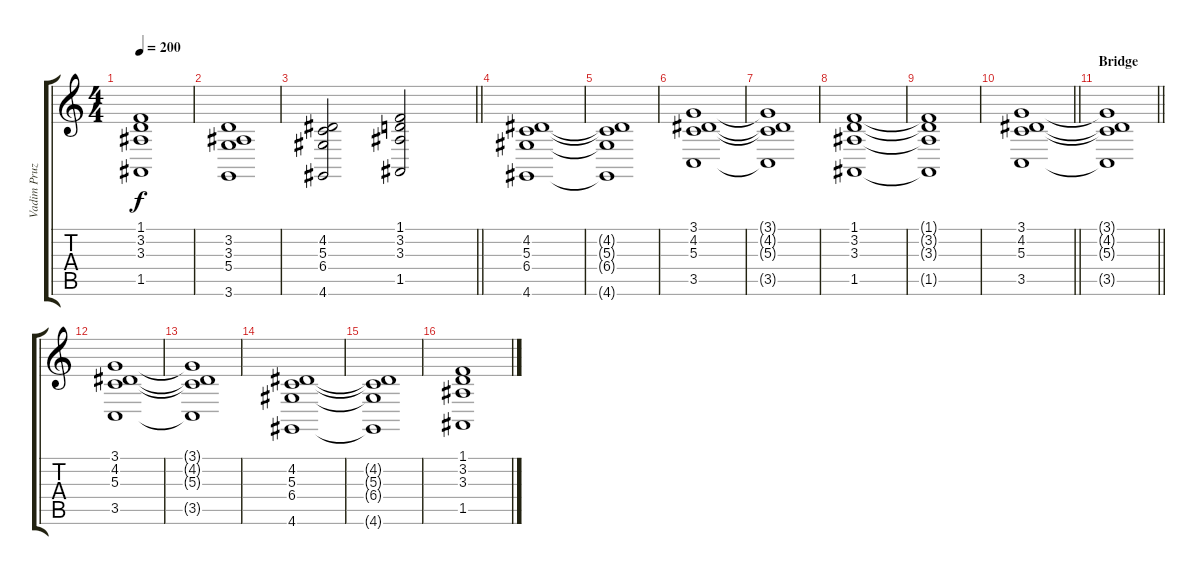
\track ("Vadim Pruzhanov (Ensemble)" "Vadim Pruz") {instrument stringensemble1}
\staff {score tabs}
\tuning (E4 B3 G3 D3 A2 E2) {hide}
\ts (4 4)
\tempo 200
\clef g2
\ks aminor
(1.1{t} 3.2{t} 3.3{t} 1.5{t}).1{dy f} |
(3.2 3.3 5.4 3.6).1 |
\barLineRight lightlight
(4.2 5.3 6.4 4.6).2 (1.1 3.2 3.3 1.5).2 |
(4.2 5.3 6.4 4.6).1 |
(4.2{t} 5.3{t} 6.4{t} 4.6{t}).1 |
(3.1 4.2 5.3 3.5).1 |
(3.1{t} 4.2{t} 5.3{t} 3.5{t}).1 |
(1.1 3.2 3.3 1.5).1 |
(1.1{t} 3.2{t} 3.3{t} 1.5{t}).1 |
\barLineRight lightlight
(3.1 4.2 5.3 3.5).1 |
\section ("" "Bridge")
\barLineRight lightlight
(3.1{t} 4.2{t} 5.3{t} 3.5{t}).1 |
(3.1 4.2 5.3 3.5).1 |
(3.1{t} 4.2{t} 5.3{t} 3.5{t}).1 |
(4.2 5.3 6.4 4.6).1 |
(4.2{t} 5.3{t} 6.4{t} 4.6{t}).1 |
(1.1 3.2 3.3 1.5).1
